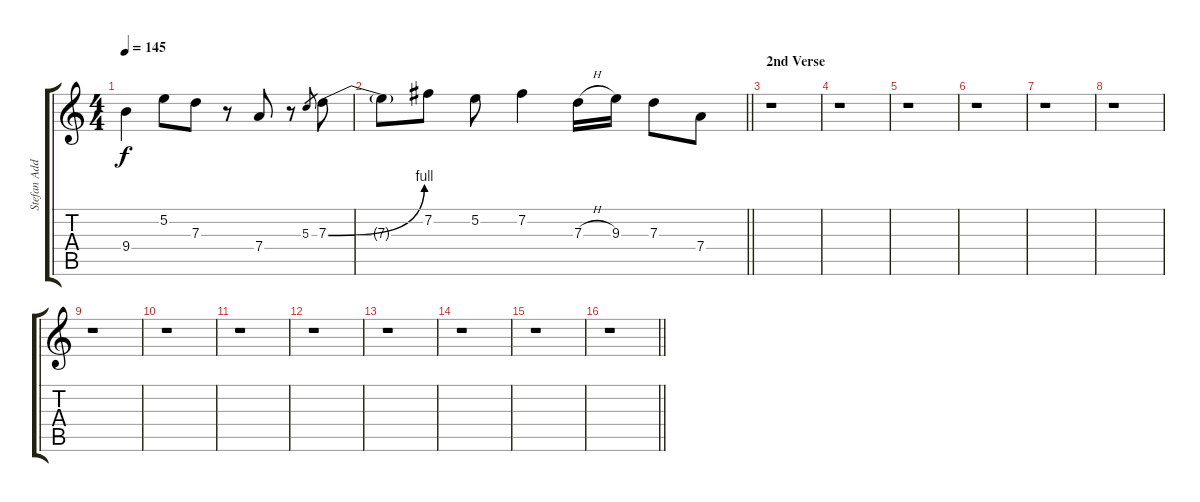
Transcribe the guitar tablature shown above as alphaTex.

\track ("Stefan Add." "Stefan Add") {instrument distortionguitar}
\staff {score tabs}
\tuning (E4 B3 G3 D3 A2 E2) {hide}
\ts (4 4)
\tempo 145
\clef g2
\ks c
9.4{t}.4{dy f} 5.2.8 7.3.8 r.8 7.4.8 r.8 5.3.8{gr} 7.3{be (bend 0 0 60 4)}.8 |
\barLineRight lightlight
7.3{t}.8 7.2.8 5.2.8 7.2.4 7.3{h}.16 9.3.16 7.3.8 7.4.8 |
\section ("" "2nd Verse")
r.1 |
r.1 |
r.1 |
r.1 |
r.1 |
r.1 |
r.1 |
r.1 |
r.1 |
r.1 |
r.1 |
r.1 |
r.1 |
\barLineRight lightlight
r.1
